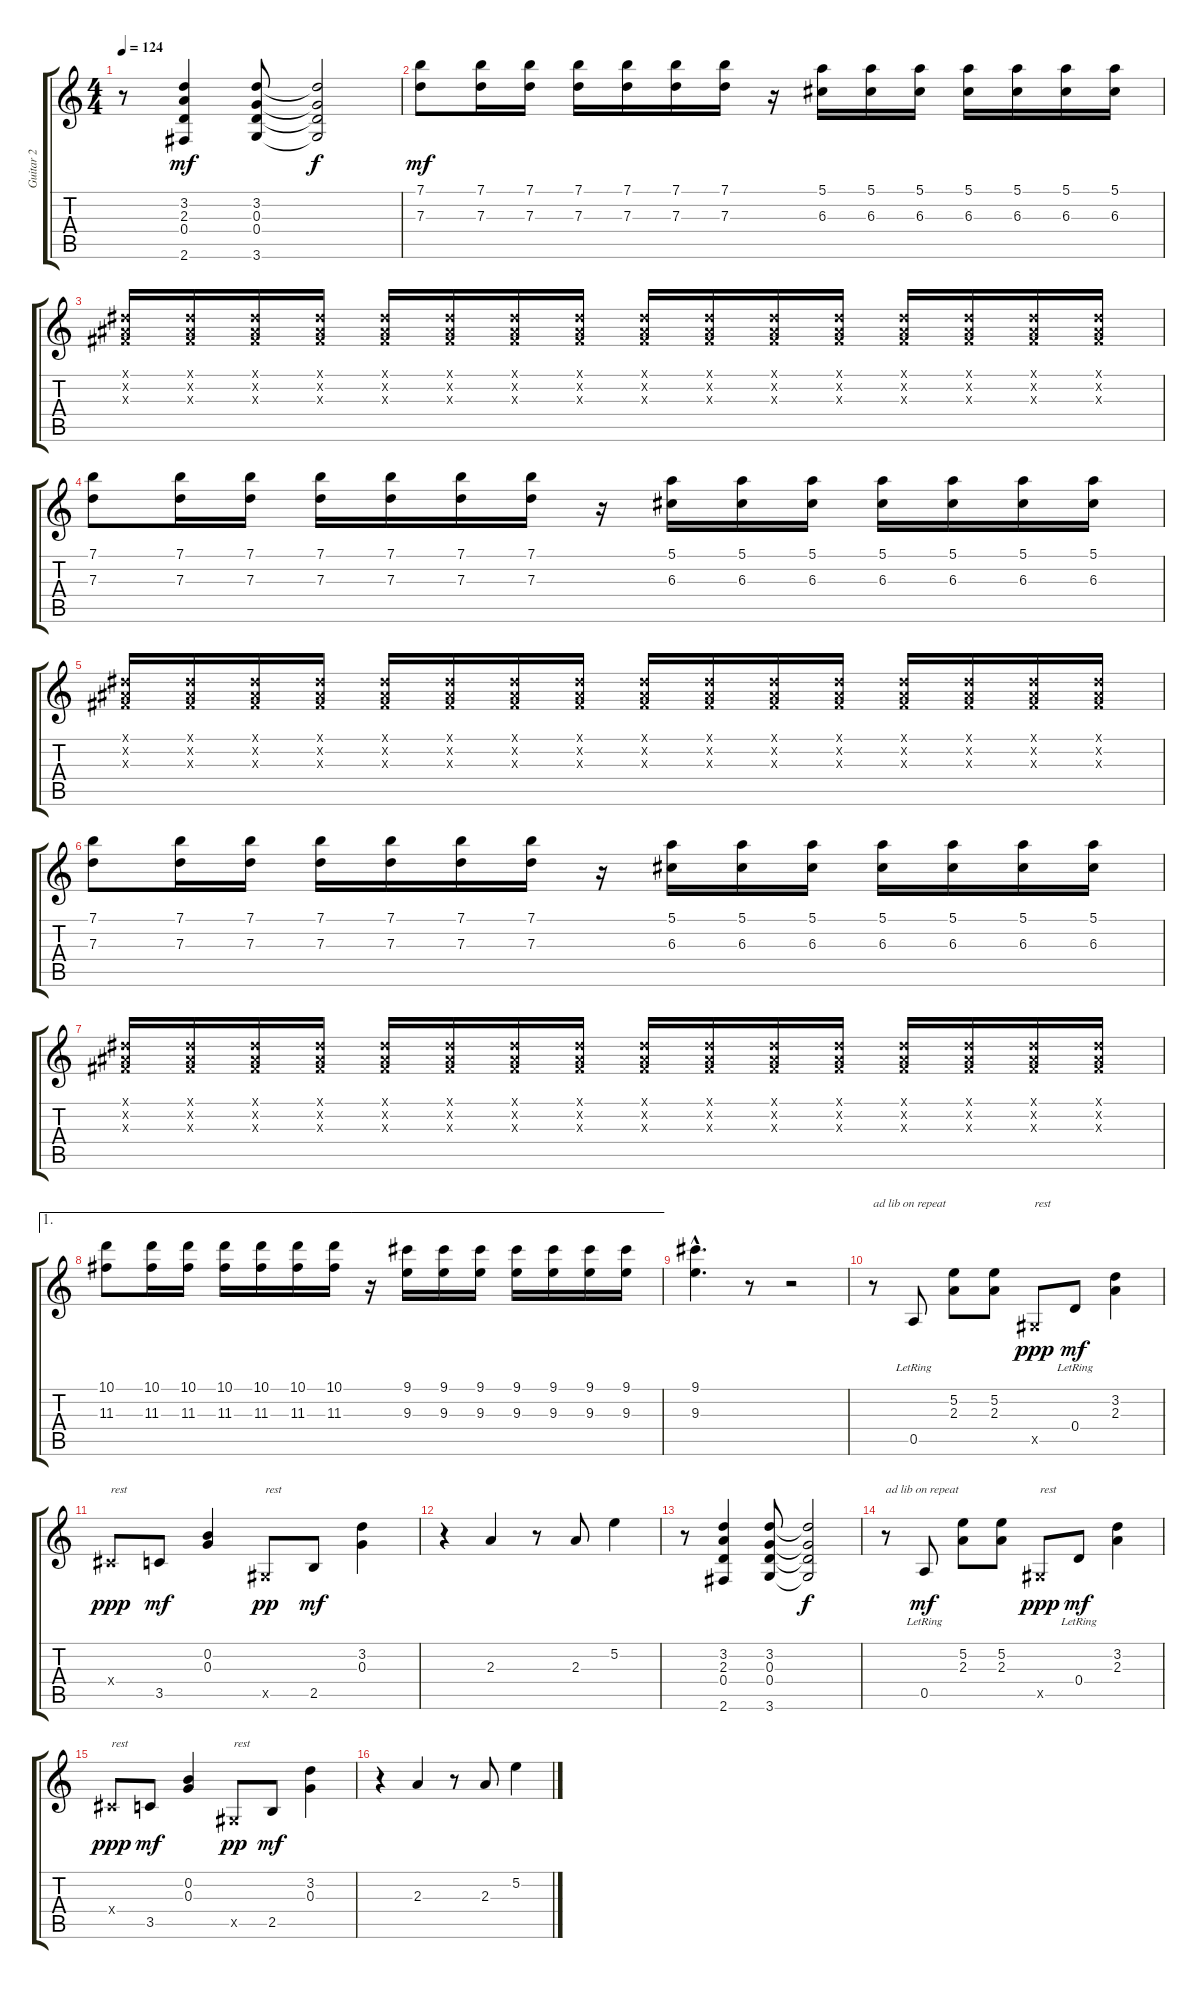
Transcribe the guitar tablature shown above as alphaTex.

\track ("Guitar 2" "Guitar 2") {instrument electricguitarclean}
\staff {score tabs}
\tuning (E4 B3 G3 D3 A2 E2) {hide}
\ts (4 4)
\tempo 124
\clef g2
\ks c
r.8{dy mf} (3.2 2.3 0.4 2.6).4 (3.2 0.3 0.4 3.6).8 (3.2{t} 0.3{t} 0.4{t} 3.6{t}).2{dy f} |
(7.1 7.3).8{dy mf} (7.1 7.3).16 (7.1 7.3).16 (7.1 7.3).16 (7.1 7.3).16 (7.1 7.3).16 (7.1 7.3).16 r.16 (5.1 6.3).16 (5.1 6.3).16 (5.1 6.3).16 (5.1 6.3).16 (5.1 6.3).16 (5.1 6.3).16 (5.1 6.3).16 |
(-1.1{x} -1.2{x} -1.3{x}).16 (-1.1{x} -1.2{x} -1.3{x}).16 (-1.1{x} -1.2{x} -1.3{x}).16 (-1.1{x} -1.2{x} -1.3{x}).16 (-1.1{x} -1.2{x} -1.3{x}).16 (-1.1{x} -1.2{x} -1.3{x}).16 (-1.1{x} -1.2{x} -1.3{x}).16 (-1.1{x} -1.2{x} -1.3{x}).16 (-1.1{x} -1.2{x} -1.3{x}).16 (-1.1{x} -1.2{x} -1.3{x}).16 (-1.1{x} -1.2{x} -1.3{x}).16 (-1.1{x} -1.2{x} -1.3{x}).16 (-1.1{x} -1.2{x} -1.3{x}).16 (-1.1{x} -1.2{x} -1.3{x}).16 (-1.1{x} -1.2{x} -1.3{x}).16 (-1.1{x} -1.2{x} -1.3{x}).16 |
(7.1 7.3).8 (7.1 7.3).16 (7.1 7.3).16 (7.1 7.3).16 (7.1 7.3).16 (7.1 7.3).16 (7.1 7.3).16 r.16 (5.1 6.3).16 (5.1 6.3).16 (5.1 6.3).16 (5.1 6.3).16 (5.1 6.3).16 (5.1 6.3).16 (5.1 6.3).16 |
(-1.1{x} -1.2{x} -1.3{x}).16 (-1.1{x} -1.2{x} -1.3{x}).16 (-1.1{x} -1.2{x} -1.3{x}).16 (-1.1{x} -1.2{x} -1.3{x}).16 (-1.1{x} -1.2{x} -1.3{x}).16 (-1.1{x} -1.2{x} -1.3{x}).16 (-1.1{x} -1.2{x} -1.3{x}).16 (-1.1{x} -1.2{x} -1.3{x}).16 (-1.1{x} -1.2{x} -1.3{x}).16 (-1.1{x} -1.2{x} -1.3{x}).16 (-1.1{x} -1.2{x} -1.3{x}).16 (-1.1{x} -1.2{x} -1.3{x}).16 (-1.1{x} -1.2{x} -1.3{x}).16 (-1.1{x} -1.2{x} -1.3{x}).16 (-1.1{x} -1.2{x} -1.3{x}).16 (-1.1{x} -1.2{x} -1.3{x}).16 |
(7.1 7.3).8 (7.1 7.3).16 (7.1 7.3).16 (7.1 7.3).16 (7.1 7.3).16 (7.1 7.3).16 (7.1 7.3).16 r.16 (5.1 6.3).16 (5.1 6.3).16 (5.1 6.3).16 (5.1 6.3).16 (5.1 6.3).16 (5.1 6.3).16 (5.1 6.3).16 |
(-1.1{x} -1.2{x} -1.3{x}).16 (-1.1{x} -1.2{x} -1.3{x}).16 (-1.1{x} -1.2{x} -1.3{x}).16 (-1.1{x} -1.2{x} -1.3{x}).16 (-1.1{x} -1.2{x} -1.3{x}).16 (-1.1{x} -1.2{x} -1.3{x}).16 (-1.1{x} -1.2{x} -1.3{x}).16 (-1.1{x} -1.2{x} -1.3{x}).16 (-1.1{x} -1.2{x} -1.3{x}).16 (-1.1{x} -1.2{x} -1.3{x}).16 (-1.1{x} -1.2{x} -1.3{x}).16 (-1.1{x} -1.2{x} -1.3{x}).16 (-1.1{x} -1.2{x} -1.3{x}).16 (-1.1{x} -1.2{x} -1.3{x}).16 (-1.1{x} -1.2{x} -1.3{x}).16 (-1.1{x} -1.2{x} -1.3{x}).16 |
\ae 1
(10.1 11.3).8 (10.1 11.3).16 (10.1 11.3).16 (10.1 11.3).16 (10.1 11.3).16 (10.1 11.3).16 (10.1 11.3).16 r.16 (9.1 9.3).16 (9.1 9.3).16 (9.1 9.3).16 (9.1 9.3).16 (9.1 9.3).16 (9.1 9.3).16 (9.1 9.3).16 |
(9.1{hac} 9.3{hac}).4{d} r.8 r.2 |
r.8{txt "ad lib on repeat"} 0.5{lr}.8 (5.2 2.3).8 (5.2 2.3).8 -1.5{x}.8{txt "rest" dy ppp} 0.4{lr}.8{dy mf} (3.2 2.3).4 |
-1.4{x}.8{txt "rest" dy ppp} 3.5.8{dy mf} (0.2 0.3).4 -1.5{x}.8{txt "rest" dy pp} 2.5.8{dy mf} (3.2 0.3).4 |
r.4 2.3.4 r.8 2.3.8 5.2.4 |
r.8 (3.2 2.3 0.4 2.6).4 (3.2 0.3 0.4 3.6).8 (3.2{t} 0.3{t} 0.4{t} 3.6{t}).2{dy f} |
r.8{txt "ad lib on repeat"} 0.5{lr}.8{dy mf} (5.2 2.3).8 (5.2 2.3).8 -1.5{x}.8{txt "rest" dy ppp} 0.4{lr}.8{dy mf} (3.2 2.3).4 |
-1.4{x}.8{txt "rest" dy ppp} 3.5.8{dy mf} (0.2 0.3).4 -1.5{x}.8{txt "rest" dy pp} 2.5.8{dy mf} (3.2 0.3).4 |
r.4 2.3.4 r.8 2.3.8 5.2.4
